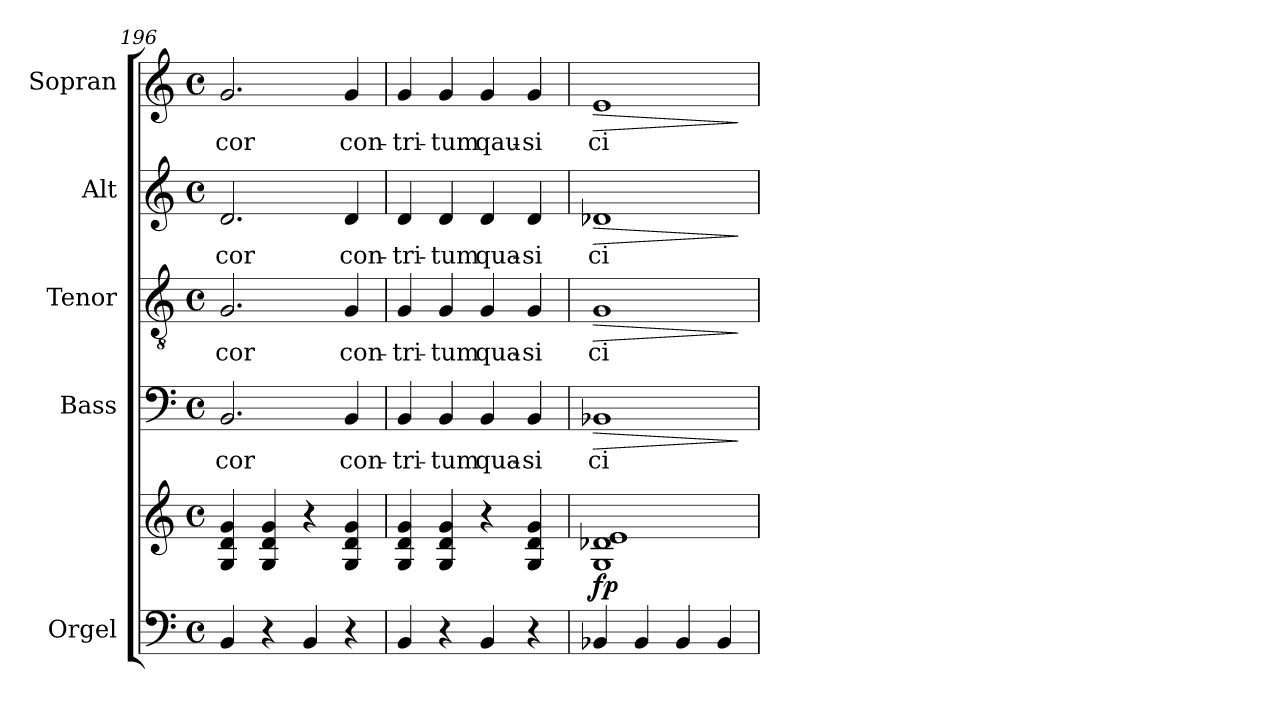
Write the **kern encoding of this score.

**kern	**kern	**dynam	**kern	**text	**dynam	**kern	**text	**dynam	**kern	**text	**dynam	**kern	**text	**dynam
*part5	*part5	*part5	*part4	*part4	*part4	*part3	*part3	*part3	*part2	*part2	*part2	*part1	*part1	*part1
*staff6	*staff5	*staff5/6	*staff4	*staff4	*staff4	*staff3	*staff3	*staff3	*staff2	*staff2	*staff2	*staff1	*staff1	*staff1
*I"Orgel	*	*	*I"Bass	*	*	*I"Tenor	*	*	*I"Alt	*	*	*I"Sopran	*	*
*I'Org.	*	*	*I'B.	*	*	*I'T.	*	*	*I'A.	*	*	*I'S.	*	*
*clefF4	*clefG2	*	*clefF4	*	*	*clefGv2	*	*	*clefG2	*	*	*clefG2	*	*
*k[]	*k[]	*	*k[]	*	*	*k[]	*	*	*k[]	*	*	*k[]	*	*
*C:	*C:	*	*C:	*	*	*C:	*	*	*C:	*	*	*C:	*	*
*M4/4	*M4/4	*	*M4/4	*	*	*M4/4	*	*	*M4/4	*	*	*M4/4	*	*
*met(c)	*met(c)	*	*met(c)	*	*	*met(c)	*	*	*met(c)	*	*	*met(c)	*	*
=196	=196	=196	=196	=196	=196	=196	=196	=196	=196	=196	=196	=196	=196	=196
!	!	!	!	!LO:LY:b	!	!	!LO:LY:b	!	!	!LO:LY:b	!	!	!LO:LY:b	!
4BB/	4G/ 4d/ 4g/	.	2.BB/	cor	.	2.G/	cor	.	2.d/	cor	.	2.g/	cor	.
4r	4G/ 4d/ 4g/	.	.	.	.	.	.	.	.	.	.	.	.	.
4BB/	4r	.	.	.	.	.	.	.	.	.	.	.	.	.
!	!	!	!	!LO:LY:b	!	!	!LO:LY:b	!	!	!LO:LY:b	!	!	!LO:LY:b	!
4r	4G/ 4d/ 4g/	.	4BB/	con-	.	4G/	con-	.	4d/	con-	.	4g/	con-	.
=197	=197	=197	=197	=197	=197	=197	=197	=197	=197	=197	=197	=197	=197	=197
!	!	!	!	!LO:LY:b	!	!	!LO:LY:b	!	!	!LO:LY:b	!	!	!LO:LY:b	!
4BB/	4G/ 4d/ 4g/	.	4BB/	-tri-	.	4G/	-tri-	.	4d/	-tri-	.	4g/	-tri-	.
!	!	!	!	!LO:LY:b	!	!	!LO:LY:b	!	!	!LO:LY:b	!	!	!LO:LY:b	!
4r	4G/ 4d/ 4g/	.	4BB/	-tum	.	4G/	-tum	.	4d/	-tum	.	4g/	-tum	.
!	!	!	!	!LO:LY:b	!	!	!LO:LY:b	!	!	!LO:LY:b	!	!	!LO:LY:b	!
4BB/	4r	.	4BB/	qua-	.	4G/	qua-	.	4d/	qua-	.	4g/	qau-	.
!	!	!	!	!LO:LY:b	!	!	!LO:LY:b	!	!	!LO:LY:b	!	!	!LO:LY:b	!
4r	4G/ 4d/ 4g/	.	4BB/	-si	.	4G/	-si	.	4d/	-si	.	4g/	-si	.
=198	=198	=198	=198	=198	=198	=198	=198	=198	=198	=198	=198	=198	=198	=198
!	!	!LO:DY:b	!	!LO:LY:b	!LO:HP:b	!	!LO:LY:b	!LO:HP:b	!	!LO:LY:b	!LO:HP:b	!	!LO:LY:b	!LO:HP:b
4BB-X/	1G 1d-X 1e	fp	1BB-X	ci-	>	1G	ci-	>	1d-X	ci-	>	1e	ci-	>
4BB-/	.	.	.	.	.	.	.	.	.	.	.	.	.	.
4BB-/	.	.	.	.	.	.	.	.	.	.	.	.	.	.
4BB-/	.	.	.	.	.	.	.	.	.	.	.	.	.	.
.	.	.	.	.	]	.	.	]	.	.	]	.	.	]
=	=	=	=	=	=	=	=	=	=	=	=	=	=	=
*-	*-	*-	*-	*-	*-	*-	*-	*-	*-	*-	*-	*-	*-	*-
